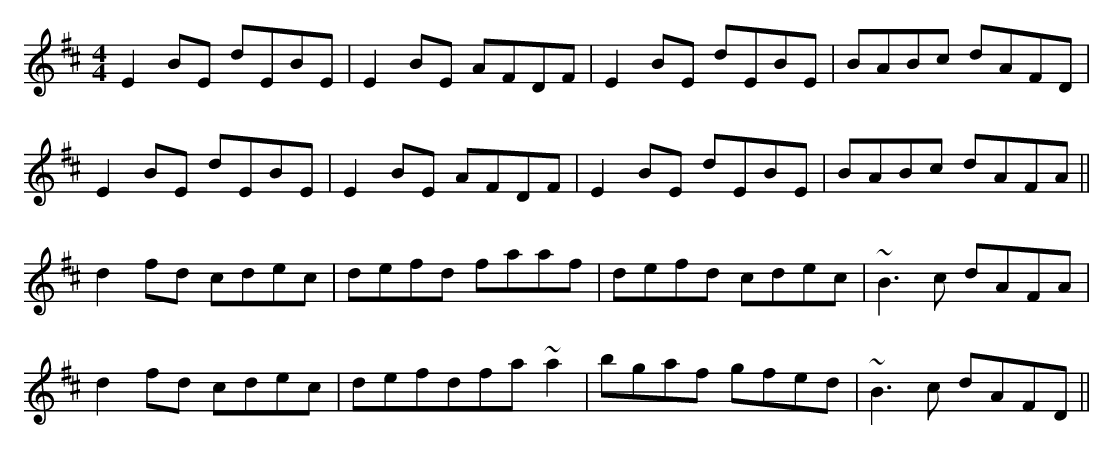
X:1
M:4/4
K:Edor
E2BE dEBE|E2BE AFDF|E2BE dEBE|BABc dAFD|
E2BE dEBE|E2BE AFDF|E2BE dEBE|BABc dAFA||
d2fd cdec|defd faaf|defd cdec|~B3c dAFA|
d2fd cdec|defdfa~a2|bgaf gfed|~B3c dAFD||
